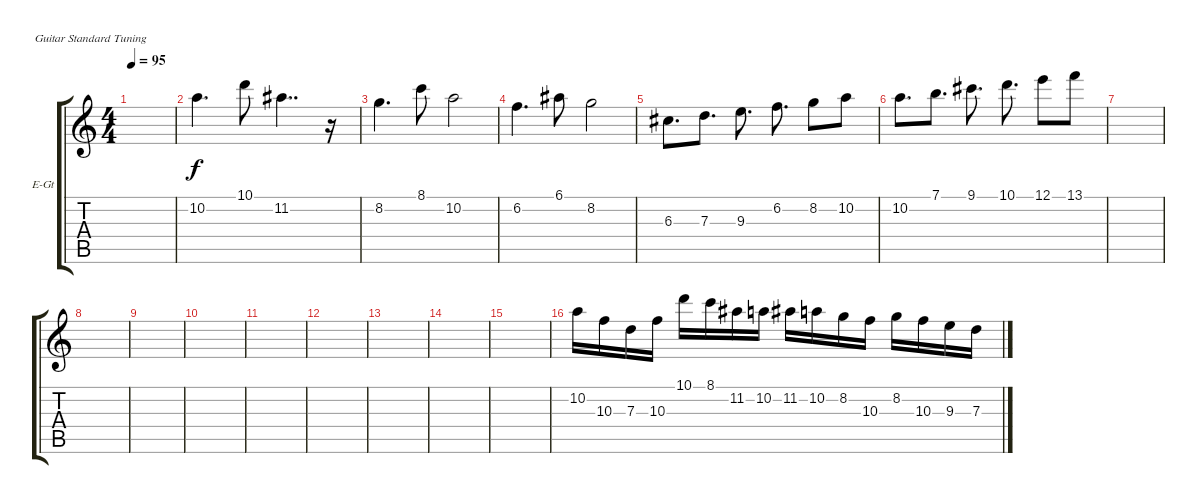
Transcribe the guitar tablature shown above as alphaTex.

\defaultSystemsLayout 4
\bracketExtendMode groupsimilarinstruments
\firstSystemTrackNameOrientation horizontal
\otherSystemsTrackNameOrientation horizontal
\track ("Electric Guitar" "E-Gt") {instrument distortionguitar}
\staff {score tabs}
\tuning (E4 B3 G3 D3 A2 E2)
\ts (4 4)
\tempo 95
\clef g2
\ks c
|
10.2.4{d} 10.1.8 11.2.4{dd} r.16 |
8.2.4{d} 8.1.8 10.2.2 |
6.2.4{d} 6.1.8 8.2.2 |
6.3.8{d} 7.3.8{d} 9.3.8{d} 6.2.8{d} 8.2.8 10.2.8 |
10.2.8{d} 7.1.8{d} 9.1.8{d} 10.1.8{d} 12.1.8 13.1.8 |
|
|
|
|
|
|
|
|
|
10.2.16{dy f} 10.3.16 7.3.16 10.3.16 10.1.16 8.1.16 11.2.16 10.2.16 11.2.16 10.2.16 8.2.16 10.3.16 8.2.16 10.3.16 9.3.16 7.3.16
